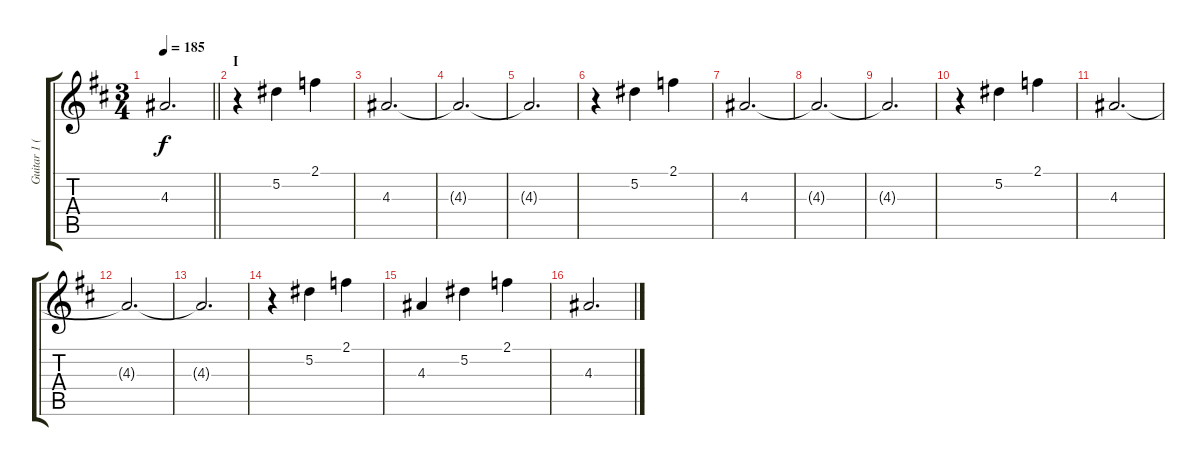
\track ("Guitar 1 (Sukito)" "Guitar 1 (") {instrument overdrivenguitar}
\staff {score tabs}
\tuning (Eb4 Bb3 Gb3 Db3 Ab2 Eb2) {hide}
\ts (3 4)
\tempo 185
\clef g2
\barLineRight lightlight
\ks d
4.3{t}.2{d dy f} |
\section ("" "I")
r.4 5.2.4 2.1.4 |
4.3.2{d} |
4.3{t}.2{d} |
4.3{t}.2{d} |
r.4 5.2.4 2.1.4 |
4.3.2{d} |
4.3{t}.2{d} |
4.3{t}.2{d} |
r.4 5.2.4 2.1.4 |
4.3.2{d} |
4.3{t}.2{d} |
4.3{t}.2{d} |
r.4 5.2.4 2.1.4 |
4.3.4 5.2.4 2.1.4 |
4.3.2{d}
